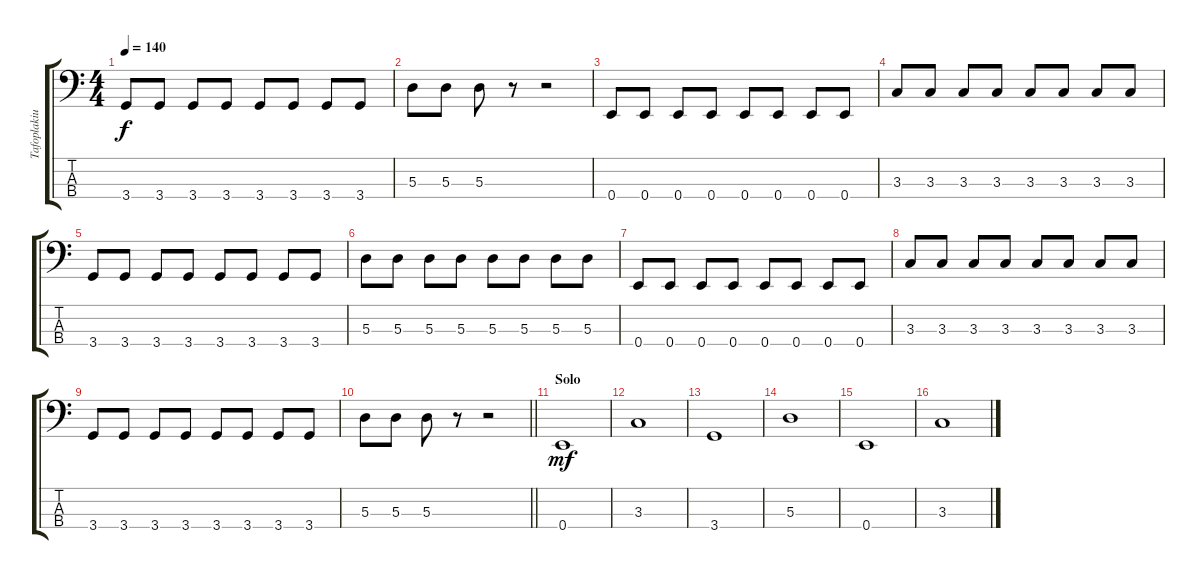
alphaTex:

\track ("Tafoplakium" "Tafoplakiu") {instrument electricbassfinger}
\staff {score tabs}
\tuning (G2 D2 A1 E1) {hide}
\ts (4 4)
\tempo 140
\clef f4
\ks c
3.4.8{dy f} 3.4.8 3.4.8 3.4.8 3.4.8 3.4.8 3.4.8 3.4.8 |
5.3.8 5.3.8 5.3.8 r.8 r.2 |
0.4.8 0.4.8 0.4.8 0.4.8 0.4.8 0.4.8 0.4.8 0.4.8 |
3.3.8 3.3.8 3.3.8 3.3.8 3.3.8 3.3.8 3.3.8 3.3.8 |
3.4.8 3.4.8 3.4.8 3.4.8 3.4.8 3.4.8 3.4.8 3.4.8 |
5.3.8 5.3.8 5.3.8 5.3.8 5.3.8 5.3.8 5.3.8 5.3.8 |
0.4.8 0.4.8 0.4.8 0.4.8 0.4.8 0.4.8 0.4.8 0.4.8 |
3.3.8 3.3.8 3.3.8 3.3.8 3.3.8 3.3.8 3.3.8 3.3.8 |
3.4.8 3.4.8 3.4.8 3.4.8 3.4.8 3.4.8 3.4.8 3.4.8 |
\barLineRight lightlight
5.3.8 5.3.8 5.3.8 r.8 r.2 |
\section ("" "Solo")
0.4.1{dy mf} |
3.3.1 |
3.4.1 |
5.3.1 |
0.4.1 |
3.3.1
